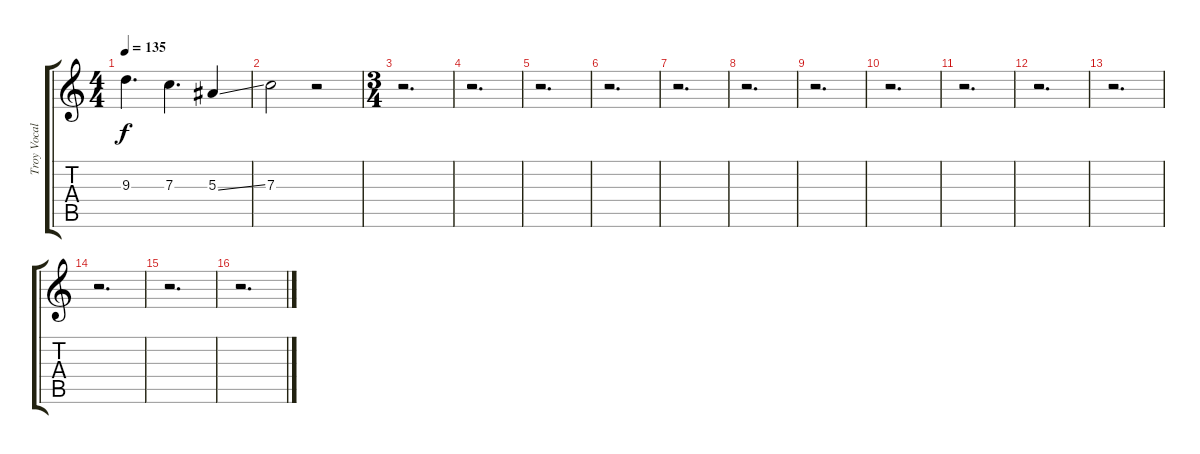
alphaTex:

\track ("Troy Vocals" "Troy Vocal") {instrument overdrivenguitar}
\staff {score tabs}
\tuning (D4 A3 F3 C3 G2 C2) {hide}
\ts (4 4)
\tempo 135
\clef g2
\ks c
9.3.4{d dy f} 7.3.4{d} 5.3{ss}.4 |
7.3.2 r.2 |
\ts (3 4)
r.2{d} |
r.2{d} |
r.2{d} |
r.2{d} |
r.2{d} |
r.2{d} |
r.2{d} |
r.2{d} |
r.2{d} |
r.2{d} |
r.2{d} |
r.2{d} |
r.2{d} |
r.2{d}
